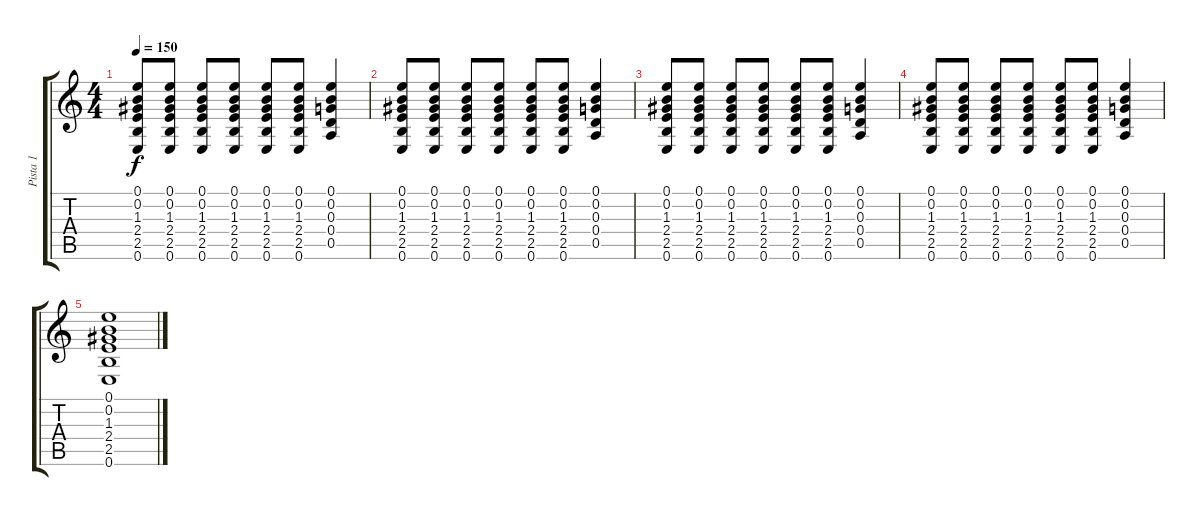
\track ("Pista 1" "Pista 1") {instrument overdrivenguitar}
\staff {score tabs}
\tuning (E4 B3 G3 D3 A2 E2) {hide}
\ts (4 4)
\tempo 150
\clef g2
\ks c
(0.1 0.2 1.3 2.4 2.5 0.6).8{dy f} (0.1 0.2 1.3 2.4 2.5 0.6).8 (0.1 0.2 1.3 2.4 2.5 0.6).8 (0.1 0.2 1.3 2.4 2.5 0.6).8 (0.1 0.2 1.3 2.4 2.5 0.6).8 (0.1 0.2 1.3 2.4 2.5 0.6).8 (0.1 0.2 0.3 0.4 0.5).4 |
(0.1 0.2 1.3 2.4 2.5 0.6).8 (0.1 0.2 1.3 2.4 2.5 0.6).8 (0.1 0.2 1.3 2.4 2.5 0.6).8 (0.1 0.2 1.3 2.4 2.5 0.6).8 (0.1 0.2 1.3 2.4 2.5 0.6).8 (0.1 0.2 1.3 2.4 2.5 0.6).8 (0.1 0.2 0.3 0.4 0.5).4 |
(0.1 0.2 1.3 2.4 2.5 0.6).8 (0.1 0.2 1.3 2.4 2.5 0.6).8 (0.1 0.2 1.3 2.4 2.5 0.6).8 (0.1 0.2 1.3 2.4 2.5 0.6).8 (0.1 0.2 1.3 2.4 2.5 0.6).8 (0.1 0.2 1.3 2.4 2.5 0.6).8 (0.1 0.2 0.3 0.4 0.5).4 |
(0.1 0.2 1.3 2.4 2.5 0.6).8 (0.1 0.2 1.3 2.4 2.5 0.6).8 (0.1 0.2 1.3 2.4 2.5 0.6).8 (0.1 0.2 1.3 2.4 2.5 0.6).8 (0.1 0.2 1.3 2.4 2.5 0.6).8 (0.1 0.2 1.3 2.4 2.5 0.6).8 (0.1 0.2 0.3 0.4 0.5).4 |
(0.1 0.2 1.3 2.4 2.5 0.6).1
